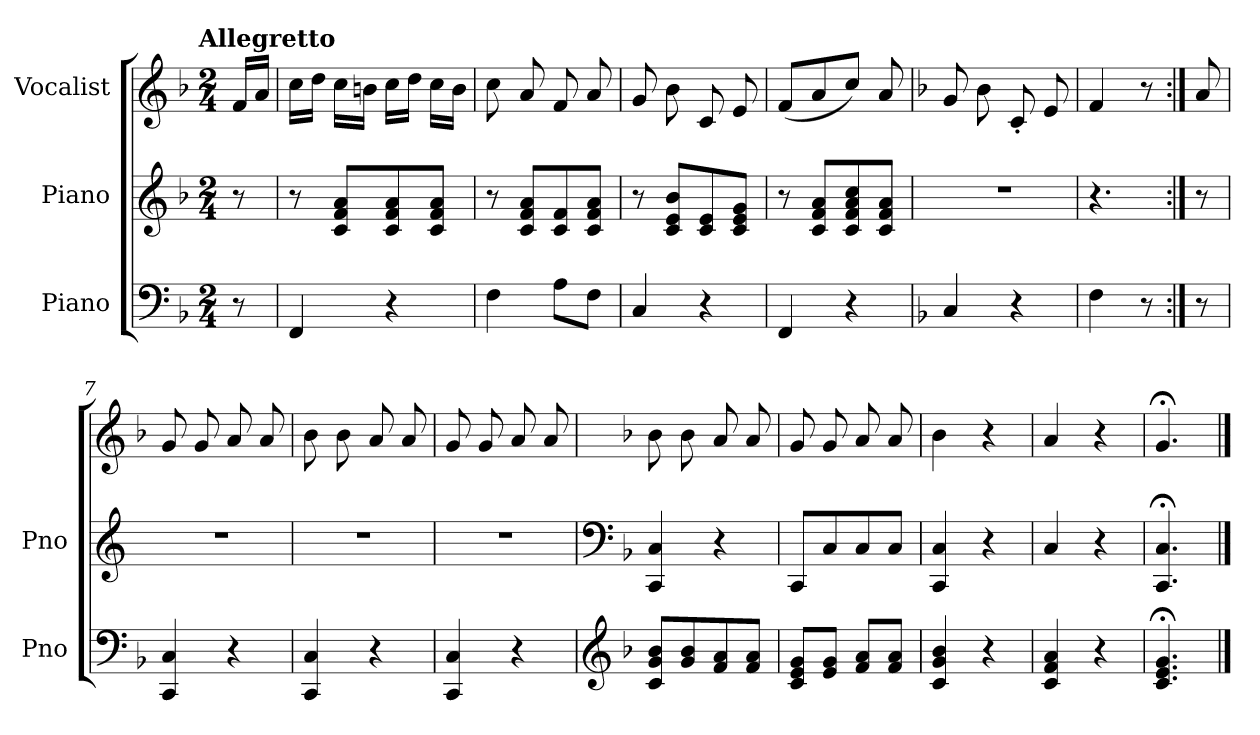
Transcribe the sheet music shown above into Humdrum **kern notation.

**kern	**kern	**kern
*part3	*part2	*part1
*staff3	*staff2	*staff1
*I"Piano	*I"Piano	*I"Vocalist
*I'Pno	*I'Pno	*
*clefF4	*clefG2	*clefG2
*k[b-]	*k[b-]	*k[b-]
*F:	*F:	*F:
!!LO:TX:omd:t=Allegretto
*M2/4	*M2/4	*M2/4
*MM116	*MM116	*MM116
=	=	=
8r	8r	16fLL
.	.	16aJJ
=1	=1	=1
4FF	8r	16ccLL
.	.	16ddJJ
.	8c 8f 8aL	16ccLL
.	.	16bnJJ
4r	8c 8f 8a	16ccLL
.	.	16ddJJ
.	8c 8f 8aJ	16ccLL
.	.	16bJJ
=2	=2	=2
4F	8r	8cc
.	8c 8f 8aL	8a
8AL	8c 8f	8f
8FJ	8c 8f 8aJ	8a
=3	=3	=3
4C	8r	8g
.	8c 8e 8b-L	8b-
4r	8c 8e	8c
.	8c 8e 8gJ	8e
=4	=4	=4
4FF	8r	(8fL
.	8c 8f 8aL	8a
4r	8c 8f 8a 8cc	8ccJ)
.	8c 8f 8aJ	8a
=5	=5	=5
*	*k[]	*
4C	2r	8g
.	.	8b-
4r	.	8c'
.	.	8e
=6	=6	=6
4F	4.r	4f
8r	.	8r
=:|!	=:|!	=:|!
8r	8r	8a
=7	=7	=7
4CC 4C	2r	8g
.	.	8g
4r	.	8a
.	.	8a
=8	=8	=8
4CC 4C	2r	8b-
.	.	8b-
4r	.	8a
.	.	8a
=9	=9	=9
4CC 4C	2r	8g
.	.	8g
4r	.	8a
.	.	8a
=10	=10	=10
*clefG2	*clefF4	*
*	*k[b-]	*
8c 8g 8b-L	4CC 4C	8b-
8g 8b-	.	8b-
8f 8a	4r	8a
8f 8aJ	.	8a
=11	=11	=11
8c 8e 8gL	8CCL	8g
8e 8gJ	8C	8g
8f 8aL	8C	8a
8f 8aJ	8CJ	8a
=12	=12	=12
4c 4g 4b-	4CC 4C	4b-
4r	4r	4r
=13	=13	=13
4c 4f 4a	4C	4a
4r	4r	4r
=14	=14	=14
4.c;< 4.e;< 4.g;<	4.CC;< 4.C;<	4.g;<
==	==	==
*-	*-	*-
